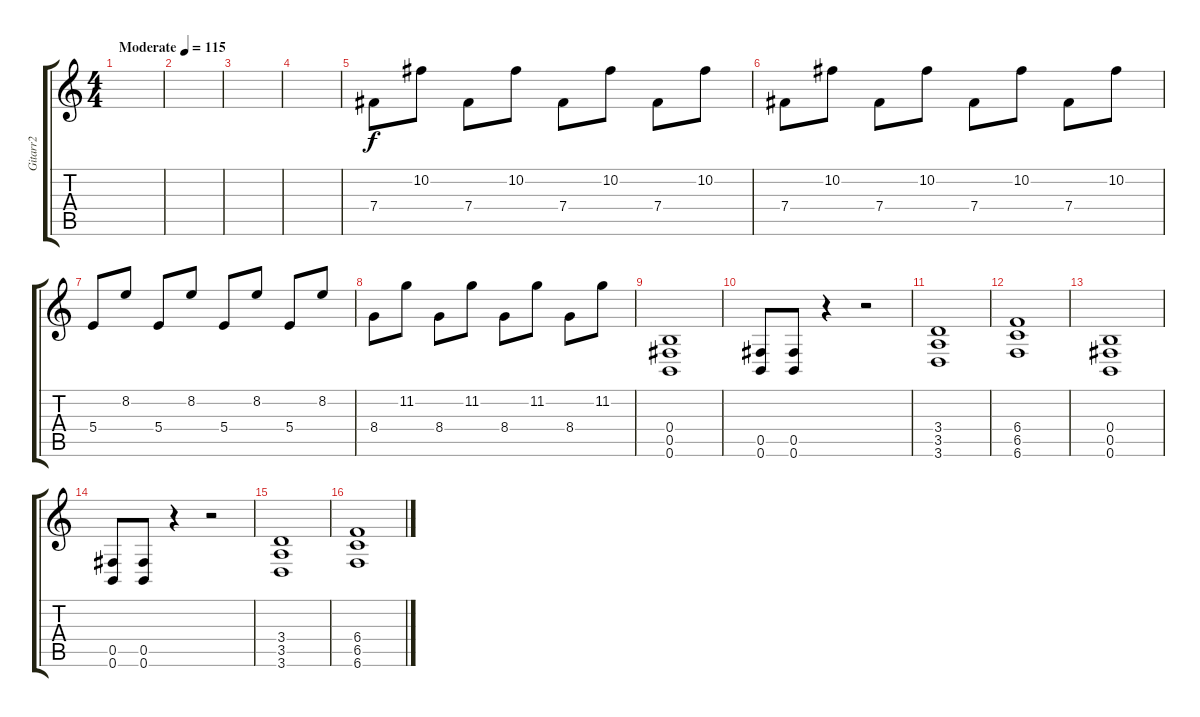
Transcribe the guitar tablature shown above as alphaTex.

\track ("Gitarr2" "Gitarr2") {instrument distortionguitar}
\staff {score tabs}
\tuning (Db4 Ab3 E3 B2 Gb2 B1) {hide}
\ts (4 4)
\tempo (115 "Moderate")
\clef g2
\ks c
|
|
|
|
7.4.8 10.2.8 7.4.8 10.2.8 7.4.8 10.2.8 7.4.8 10.2.8 |
7.4.8 10.2.8 7.4.8 10.2.8 7.4.8 10.2.8 7.4.8 10.2.8 |
5.4.8 8.2.8 5.4.8 8.2.8 5.4.8 8.2.8 5.4.8 8.2.8 |
8.4.8 11.2.8 8.4.8 11.2.8 8.4.8 11.2.8 8.4.8 11.2.8 |
(0.4 0.5 0.6).1 |
(0.5 0.6).8 (0.5 0.6).8 r.4 r.2 |
(3.4 3.5 3.6).1 |
(6.4 6.5 6.6).1 |
(0.4 0.5 0.6).1 |
(0.5 0.6).8 (0.5 0.6).8 r.4 r.2 |
(3.4 3.5 3.6).1 |
(6.4 6.5 6.6).1
